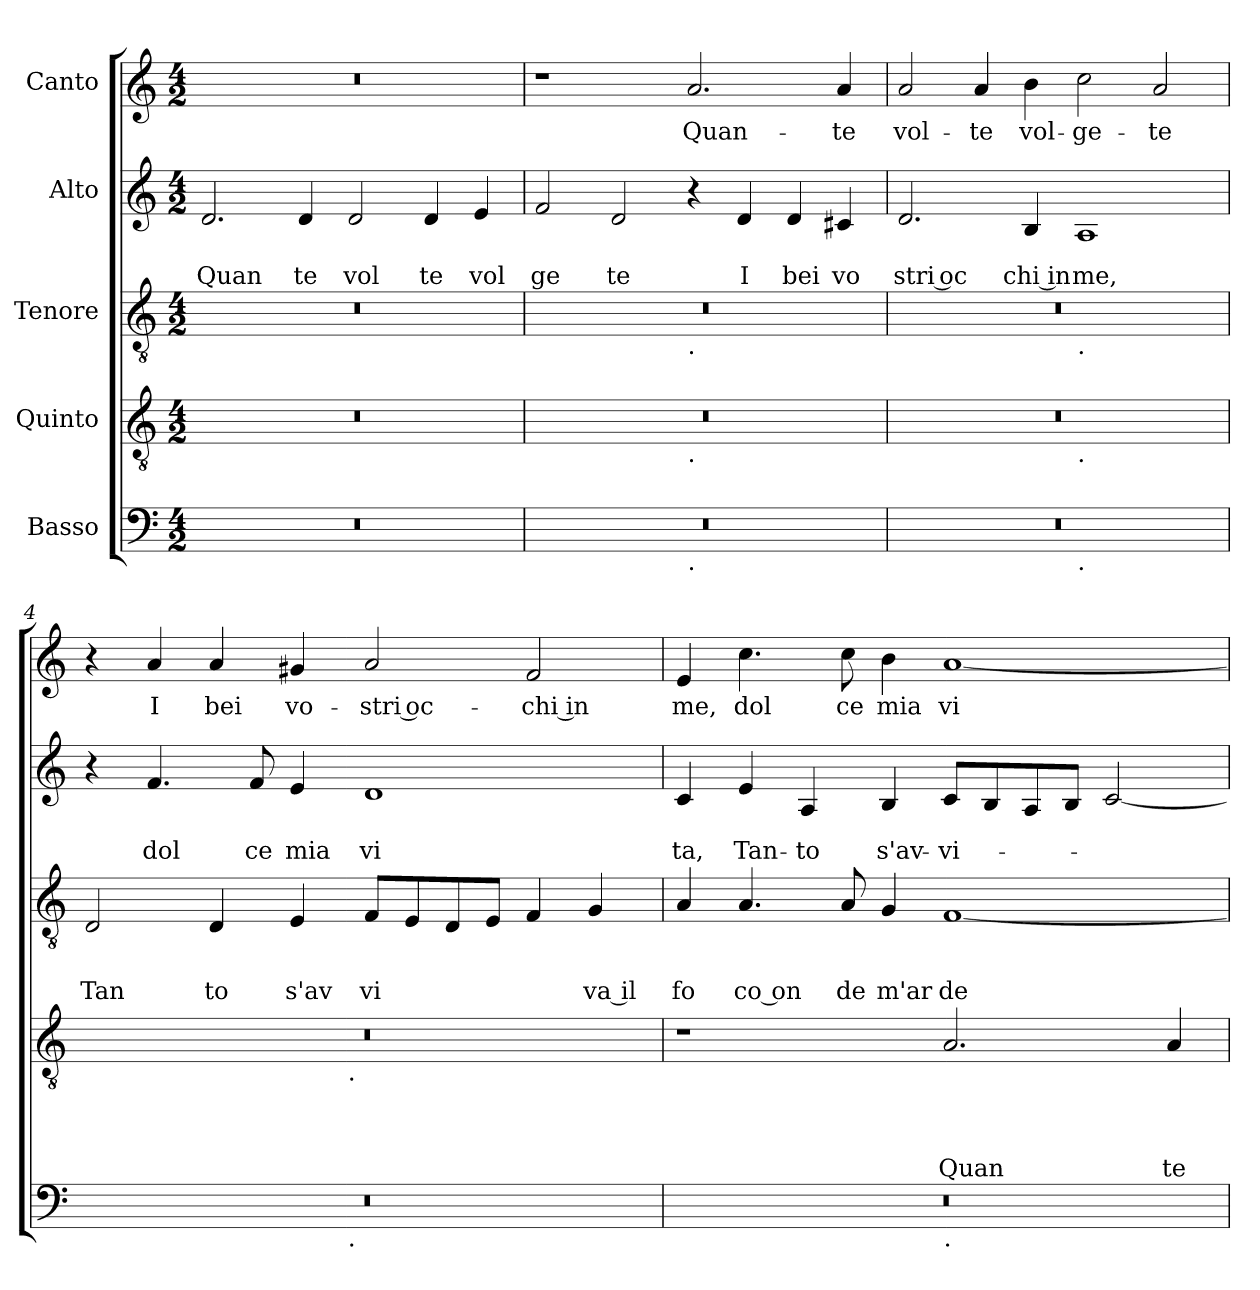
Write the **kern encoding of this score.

**kern	**kern	**text	**text	**text	**text	**kern	**text	**text	**text	**kern	**text	**text	**kern	**text
*part5	*part4	*part4	*part4	*part4	*part4	*part3	*part3	*part3	*part3	*part2	*part2	*part2	*part1	*part1
*staff5	*staff4	*staff4	*staff4	*staff4	*staff4	*staff3	*staff3	*staff3	*staff3	*staff2	*staff2	*staff2	*staff1	*staff1
*I"Basso	*I"Quinto	*	*	*	*	*I"Tenore	*	*	*	*I"Alto	*	*	*I"Canto	*
*clefF4	*clefGv2	*	*	*	*	*clefGv2	*	*	*	*clefG2	*	*	*clefG2	*
*k[]	*k[]	*	*	*	*	*k[]	*	*	*	*k[]	*	*	*k[]	*
*C:	*C:	*	*	*	*	*C:	*	*	*	*C:	*	*	*C:	*
*M4/2	*M4/2	*	*	*	*	*M4/2	*	*	*	*M4/2	*	*	*M4/2	*
=1	=1	=1	=1	=1	=1	=1	=1	=1	=1	=1	=1	=1	=1	=1
!	!	!	!	!	!	!	!	!	!	!	!	!LO:LY:b	!	!
0r	0r	.	.	.	.	0r	.	.	.	2.d/	.	Quan	0r	.
!	!	!	!	!	!	!	!	!	!	!	!	!LO:LY:b	!	!
.	.	.	.	.	.	.	.	.	.	4d/	.	te	.	.
!	!	!	!	!	!	!	!	!	!	!	!	!LO:LY:b	!	!
.	.	.	.	.	.	.	.	.	.	2d/	.	vol	.	.
!	!	!	!	!	!	!	!	!	!	!	!	!LO:LY:b	!	!
.	.	.	.	.	.	.	.	.	.	4d/	.	te	.	.
!	!	!	!	!	!	!	!	!	!	!	!	!LO:LY:b	!	!
.	.	.	.	.	.	.	.	.	.	4e/	.	vol	.	.
=2	=2	=2	=2	=2	=2	=2	=2	=2	=2	=2	=2	=2	=2	=2
!	!	!	!	!	!	!	!	!	!	!	!	!LO:LY:b	!	!
*^	*^	*	*	*	*	*^	*	*	*	*	*	*	*	*
0r	1ryy	0r	1ryy	.	.	.	.	0r	1ryy	.	.	.	2f/	.	ge	1r	.
!	!	!	!	!	!	!	!	!	!	!	!	!	!	!	!LO:LY:b	!	!
.	.	.	.	.	.	.	.	.	.	.	.	.	2d/	.	te	.	.
!	!	!	!	!	!	!	!	!	!LO:TX:b:t=.	!	!	!	!	!	!	!	!
!	!	!	!LO:TX:b:t=.	!	!	!	!	!	!	!	!	!	!	!	!	!	!
!	!LO:TX:b:t=.	!	!	!	!	!	!	!	!	!	!	!	!	!	!	!	!
!	!	!	!	!	!	!	!	!	!	!	!	!	!	!	!	!	!LO:LY:b
.	1ryy	.	1ryy	.	.	.	.	.	1ryy	.	.	.	4r	.	.	2.a/	Quan-
!	!	!	!	!	!	!	!	!	!	!	!	!	!	!	!LO:LY:b	!	!
.	.	.	.	.	.	.	.	.	.	.	.	.	4d/	.	I	.	.
!	!	!	!	!	!	!	!	!	!	!	!	!	!	!	!LO:LY:b	!	!
.	.	.	.	.	.	.	.	.	.	.	.	.	4d/	.	bei	.	.
!	!	!	!	!	!	!	!	!	!	!	!	!	!	!	!LO:LY:b	!	!LO:LY:b
.	.	.	.	.	.	.	.	.	.	.	.	.	4c#X/	.	vo	4a/	-te
=3	=3	=3	=3	=3	=3	=3	=3	=3	=3	=3	=3	=3	=3	=3	=3	=3	=3
!	!	!	!	!	!	!	!	!	!	!	!	!	!	!	!LO:LY:b:rj	!	!LO:LY:b
0r	1ryy	0r	1ryy	.	.	.	.	0r	1ryy	.	.	.	2.d/	.	stri oc	2a/	vol-
!	!	!	!	!	!	!	!	!	!	!	!	!	!	!	!	!	!LO:LY:b
.	.	.	.	.	.	.	.	.	.	.	.	.	.	.	.	4a/	-te
!	!	!	!	!	!	!	!	!	!	!	!	!	!	!	!LO:LY:b:rj	!	!LO:LY:b
.	.	.	.	.	.	.	.	.	.	.	.	.	4B/	.	chi in	4b\	vol-
!	!	!	!	!	!	!	!	!	!LO:TX:b:t=.	!	!	!	!	!	!	!	!
!	!	!	!LO:TX:b:t=.	!	!	!	!	!	!	!	!	!	!	!	!	!	!
!	!LO:TX:b:t=.	!	!	!	!	!	!	!	!	!	!	!	!	!	!	!	!
!	!	!	!	!	!	!	!	!	!	!	!	!	!	!	!LO:LY:b	!	!LO:LY:b
.	1ryy	.	1ryy	.	.	.	.	.	1ryy	.	.	.	1A	.	me,	2cc\	-ge-
!	!	!	!	!	!	!	!	!	!	!	!	!	!	!	!	!	!LO:LY:b
.	.	.	.	.	.	.	.	.	.	.	.	.	.	.	.	2a/	-te
=4	=4	=4	=4	=4	=4	=4	=4	=4	=4	=4	=4	=4	=4	=4	=4	=4	=4
!	!	!	!	!	!	!	!	!	!	!	!	!LO:LY:b	!	!	!	!	!
*	*	*	*	*	*	*	*	*v	*v	*	*	*	*	*	*	*	*
0r	2ryy	0r	2ryy	.	.	.	.	2D/	.	.	Tan	4r	.	.	4r	.
!	!	!	!	!	!	!	!	!	!	!	!	!	!	!LO:LY:b	!	!LO:LY:b
.	.	.	.	.	.	.	.	.	.	.	.	4.f/	.	dol	4a/	I
!	!	!	!	!	!	!	!	!	!	!	!LO:LY:b	!	!	!	!	!LO:LY:b
.	4...ryy	.	4...ryy	.	.	.	.	4D/	.	.	to	.	.	.	4a/	bei
!	!	!	!	!	!	!	!	!	!	!	!	!	!	!LO:LY:b	!	!
.	.	.	.	.	.	.	.	.	.	.	.	8f/	.	ce	.	.
!	!	!	!	!	!	!	!	!	!	!	!LO:LY:b	!	!	!LO:LY:b	!	!LO:LY:b
.	.	.	.	.	.	.	.	4E/	.	.	s'av	4e/	.	mia	4g#X/	vo-
!	!	!	!LO:TX:b:t=.	!	!	!	!	!	!	!	!	!	!	!	!	!
!	!LO:TX:b:t=.	!	!	!	!	!	!	!	!	!	!	!	!	!	!	!
.	1ryy	.	1ryy	.	.	.	.	.	.	.	.	.	.	.	.	.
!	!	!	!	!	!	!	!	!	!	!	!LO:LY:b	!	!	!LO:LY:b	!	!LO:LY:b:rj
.	.	.	.	.	.	.	.	8F/L	.	.	vi	1d	.	vi	2a/	-stri oc-
.	.	.	.	.	.	.	.	8E/	.	.	.	.	.	.	.	.
.	.	.	.	.	.	.	.	8D/	.	.	.	.	.	.	.	.
.	.	.	.	.	.	.	.	8E/J	.	.	.	.	.	.	.	.
!	!	!	!	!	!	!	!	!	!	!	!	!	!	!	!	!LO:LY:b:rj
.	.	.	.	.	.	.	.	4F/	.	.	.	.	.	.	2f/	-chi in
!	!	!	!	!	!	!	!	!	!	!	!LO:LY:b:rj	!	!	!	!	!
.	.	.	.	.	.	.	.	4G/	.	.	va il	.	.	.	.	.
.	32ryy	.	32ryy	.	.	.	.	.	.	.	.	.	.	.	.	.
!!LO:LB:g=z
=5	=5	=5	=5	=5	=5	=5	=5	=5	=5	=5	=5	=5	=5	=5	=5	=5
!	!	!	!	!	!	!	!	!	!	!	!LO:LY:b	!	!	!LO:LY:b	!	!LO:LY:b
*	*	*v	*v	*	*	*	*	*	*	*	*	*	*	*	*	*
0r	1ryy	1r	.	.	.	.	4A/	.	.	fo	4c/	.	ta,	4e/	me,
!	!	!	!	!	!	!	!	!	!	!LO:LY:b:rj	!	!	!LO:LY:b	!	!LO:LY:b
.	.	.	.	.	.	.	4.A/	.	.	co on	4e/	.	Tan-	4.cc\	dol
!	!	!	!	!	!	!	!	!	!	!	!	!	!LO:LY:b	!	!
.	.	.	.	.	.	.	.	.	.	.	4A/	.	-to	.	.
!	!	!	!	!	!	!	!	!	!	!LO:LY:b	!	!	!	!	!LO:LY:b
.	.	.	.	.	.	.	8A/	.	.	de	.	.	.	8cc\	ce
!	!	!	!	!	!	!	!	!	!	!LO:LY:b	!	!	!LO:LY:b	!	!LO:LY:b
.	.	.	.	.	.	.	4G/	.	.	m'ar	4B/	.	s'av-	4b\	mia
!	!LO:TX:b:t=.	!	!	!	!	!	!	!	!	!	!	!	!	!	!
!	!	!	!	!	!	!LO:LY:b	!	!	!	!LO:LY:b	!	!	!LO:LY:b	!	!LO:LY:b
.	1ryy	2.A/	.	.	.	Quan	[<1F	.	.	de	8c/L	.	-vi-	[<1a	vi
.	.	.	.	.	.	.	.	.	.	.	8B/	.	.	.	.
.	.	.	.	.	.	.	.	.	.	.	8A/	.	.	.	.
.	.	.	.	.	.	.	.	.	.	.	8B/J	.	.	.	.
.	.	.	.	.	.	.	.	.	.	.	[<2c/	.	.	.	.
!	!	!	!	!	!	!LO:LY:b	!	!	!	!	!	!	!	!	!
.	.	4A/	.	.	.	te	.	.	.	.	.	.	.	.	.
*v	*v	*	*	*	*	*	*	*	*	*	*	*	*	*	*
=	=	=	=	=	=	=	=	=	=	=	=	=	=	=
*-	*-	*-	*-	*-	*-	*-	*-	*-	*-	*-	*-	*-	*-	*-
